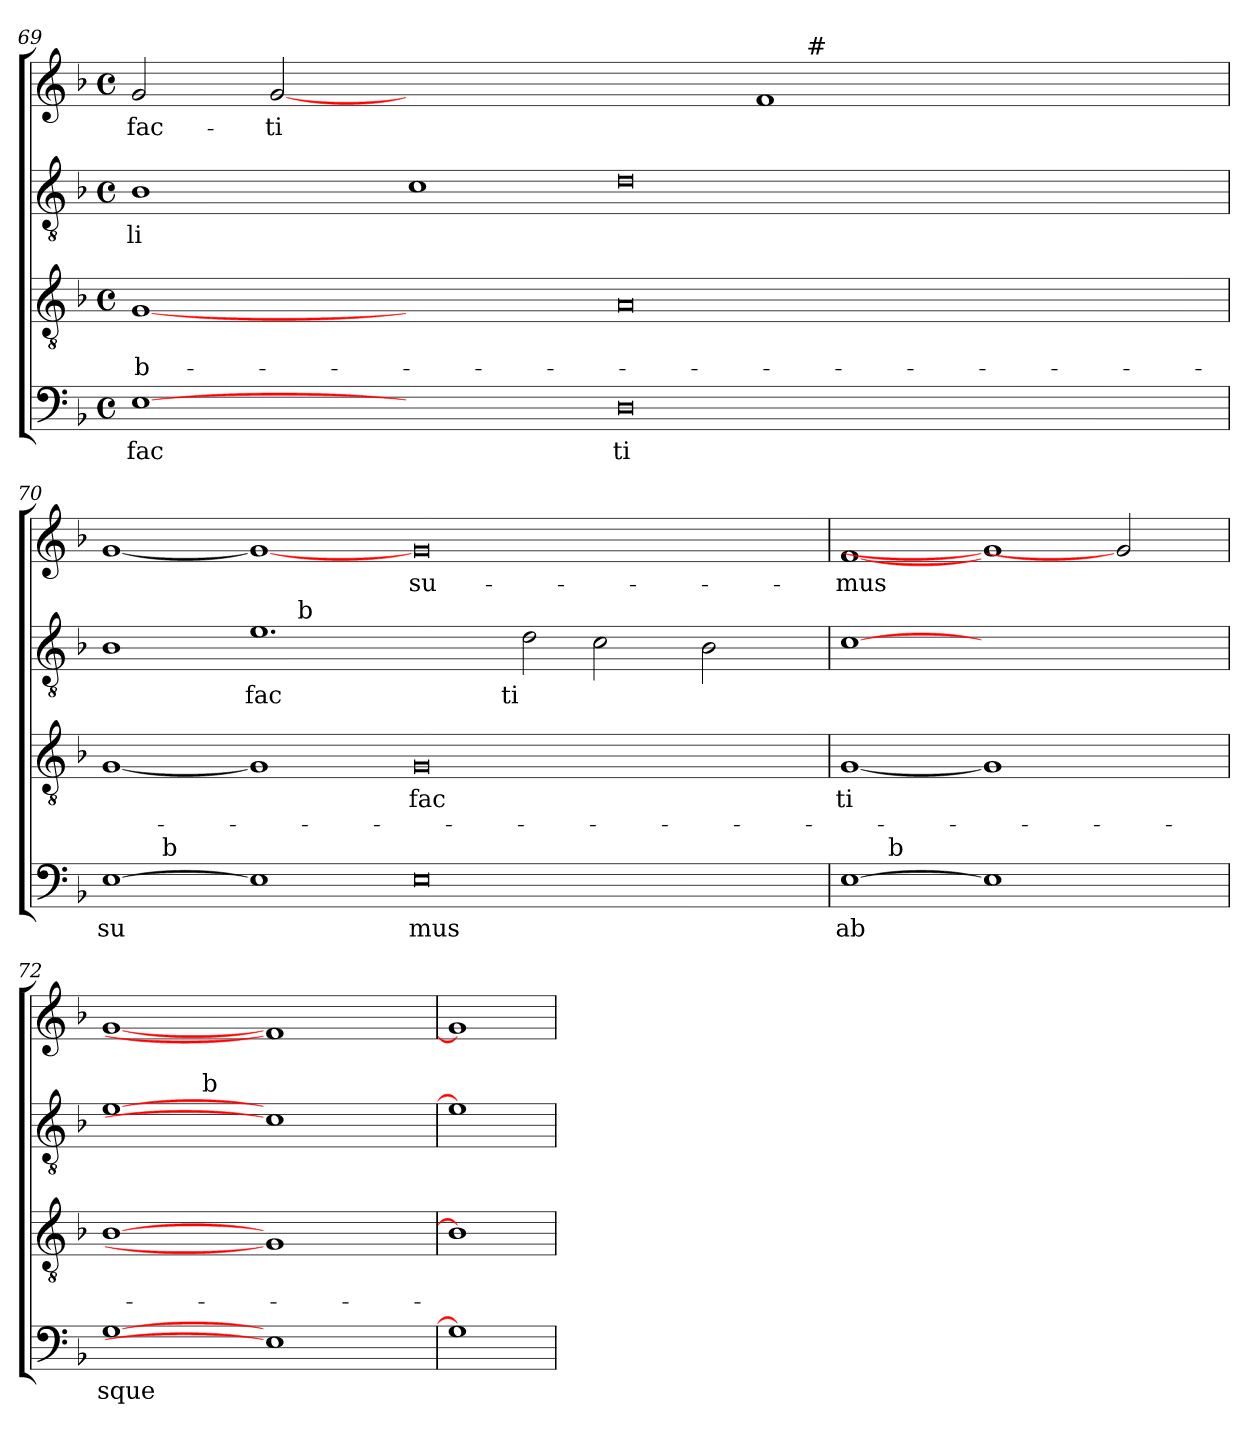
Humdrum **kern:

**kern	**text	**kern	**text	**text	**kern	**text	**kern	**text
*part4	*part4	*part3	*part3	*part3	*part2	*part2	*part1	*part1
*staff4	*staff4	*staff3	*staff3	*staff3	*staff2	*staff2	*staff1	*staff1
*clefF4	*	*clefGv2	*	*	*clefGv2	*	*clefG2	*
*k[b-]	*	*k[b-]	*	*	*k[b-]	*	*k[b-]	*
*F:	*	*F:	*	*	*F:	*	*F:	*
*M4/4	*	*M4/4	*	*	*M4/4	*	*M4/4	*
*met(c)	*	*met(c)	*	*	*met(c)	*	*met(c)	*
=69	=69	=69	=69	=69	=69	=69	=69	=69
!	!LO:LY:b	!	!	!LO:LY:b	!	!LO:LY:b	!	!LO:LY:b
*	*	*	*	*	*	*	*^	*
[1E	fac	[1G	.	b-	1B-	li	2g/	1ryy	fac-
!	!	!	!	!	!	!	!	!	!LO:LY:b
.	.	.	.	.	.	.	[2g	.	-ti
1ryy	.	1ryy	.	.	1c	.	1.ryy	1ryy	.
!	!LO:LY:b	!	!	!	!	!	!	!	!
0D	ti	0A	.	.	0d	.	.	2ryy	.
.	.	.	.	.	.	.	1f	16.ryy	.
!	!	!	!	!	!	!	!	!LO:TX:a:t=#	!
.	.	.	.	.	.	.	.	1ryy	.
.	.	.	.	.	.	.	2ryy	.	.
.	.	.	.	.	.	.	.	4ryy	.
.	.	.	.	.	.	.	.	8ryy	.
.	.	.	.	.	.	.	.	32ryy	.
!!LO:PB:g=z
=70	=70	=70	=70	=70	=70	=70	=70	=70	=70
!	!LO:LY:b	!	!	!	!	!	!	!	!
*^	*	*	*	*	*^	*	*v	*v	*
[1E	4ryy	su	[1G	.	.	1B-	1ryy	.	[1g	.
.	32ryy	.	.	.	.	.	.	.	.	.
!	!LO:TX:a:t=b	!	!	!	!	!	!	!	!	!
.	1ryy	.	.	.	.	.	.	.	.	.
!	!	!	!	!	!	!	!	!LO:LY:b	!	!
1E]	.	.	1G]	.	.	1.e	8ryy	fac	1g_	.
.	.	.	.	.	.	.	32.ryy	.	.	.
!	!	!	!	!	!	!	!LO:TX:a:t=b	!	!	!
.	.	.	.	.	.	.	1ryy	.	.	.
.	1ryy	.	.	.	.	.	.	.	.	.
!	!	!LO:LY:b	!	!LO:LY:b	!	!	!	!	!	!LO:LY:b
0E	.	mus	0G	fac	.	.	.	.	0g	su-
.	.	.	.	.	.	.	1ryy	.	.	.
.	1ryy	.	.	.	.	.	.	.	.	.
!	!	!	!	!	!	!	!	!LO:LY:b	!	!
.	.	.	.	.	.	2d\	.	ti	.	.
.	.	.	.	.	.	2c\	.	.	.	.
.	.	.	.	.	.	.	2ryy	.	.	.
.	2ryy	.	.	.	.	.	.	.	.	.
.	.	.	.	.	.	2B-\	.	.	.	.
.	.	.	.	.	.	.	4ryy	.	.	.
.	8..ryy	.	.	.	.	.	.	.	.	.
.	.	.	.	.	.	.	16ryy	.	.	.
.	.	.	.	.	.	.	64ryy	.	.	.
=71	=71	=71	=71	=71	=71	=71	=71	=71	=71	=71
!	!	!LO:LY:b	!	!LO:LY:b	!	!	!	!	!	!LO:LY:b:rj
*	*	*	*	*	*	*v	*v	*	*	*
[1E	8ryy	ab	[1G	ti	.	[1c	.	[1f	-mus
.	32.ryy	.	.	.	.	.	.	.	.
!	!LO:TX:a:t=b	!	!	!	!	!	!	!	!
.	1ryy	.	.	.	.	.	.	.	.
1E]	.	.	1G]	.	.	1.ryy	.	1g]	.
.	1ryy	.	.	.	.	.	.	.	.
2ryy	.	.	2ryy	.	.	.	.	2g]	.
.	4ryy	.	.	.	.	.	.	.	.
.	16ryy	.	.	.	.	.	.	.	.
.	64ryy	.	.	.	.	.	.	.	.
=72	=72	=72	=72	=72	=72	=72	=72	=72	=72
!	!	!LO:LY:b	!	!	!	!	!	!	!
*v	*v	*	*	*	*	*^	*	*	*
[1G	sque	[1B-	.	.	[1e	2ryy	.	[1g	.
.	.	.	.	.	.	16ryy	.	.	.
.	.	.	.	.	.	64ryy	.	.	.
!	!	!	!	!	!	!LO:TX:a:t=b	!	!	!
.	.	.	.	.	.	1ryy	.	.	.
1E]	.	1G]	.	.	1c]	.	.	1f]	.
.	.	.	.	.	.	4ryy	.	.	.
.	.	.	.	.	.	8ryy	.	.	.
.	.	.	.	.	.	32.ryy	.	.	.
*	*	*	*	*	*v	*v	*	*	*
=73	=73	=73	=73	=73	=73	=73	=73	=73
1G]	.	1B-]	.	.	1e]	.	1g]	.
=	=	=	=	=	=	=	=	=
*-	*-	*-	*-	*-	*-	*-	*-	*-
